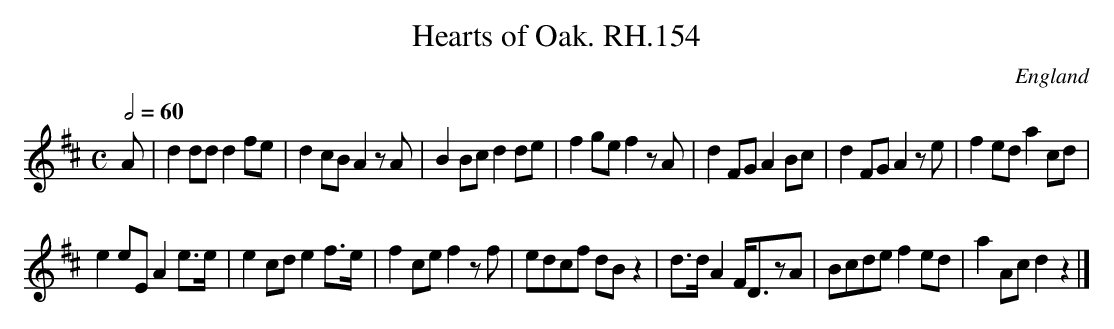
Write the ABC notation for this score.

X:1
T:Hearts of Oak. RH.154
O:England
M:C
L:1/8
Q:1/2=60
K:D
A|d2ddd2fe|d2cBA2zA|B2Bcd2de|f2gef2zA|\
d2FGA2Bc|d2FGA2ze|f2eda2cd|
e2eEA2e>e|e2cde2f>e|f2cef2zf|edcf dBz2|\
d>dA2F<DzA|Bcdef2ed|a2Acd2z2|]
